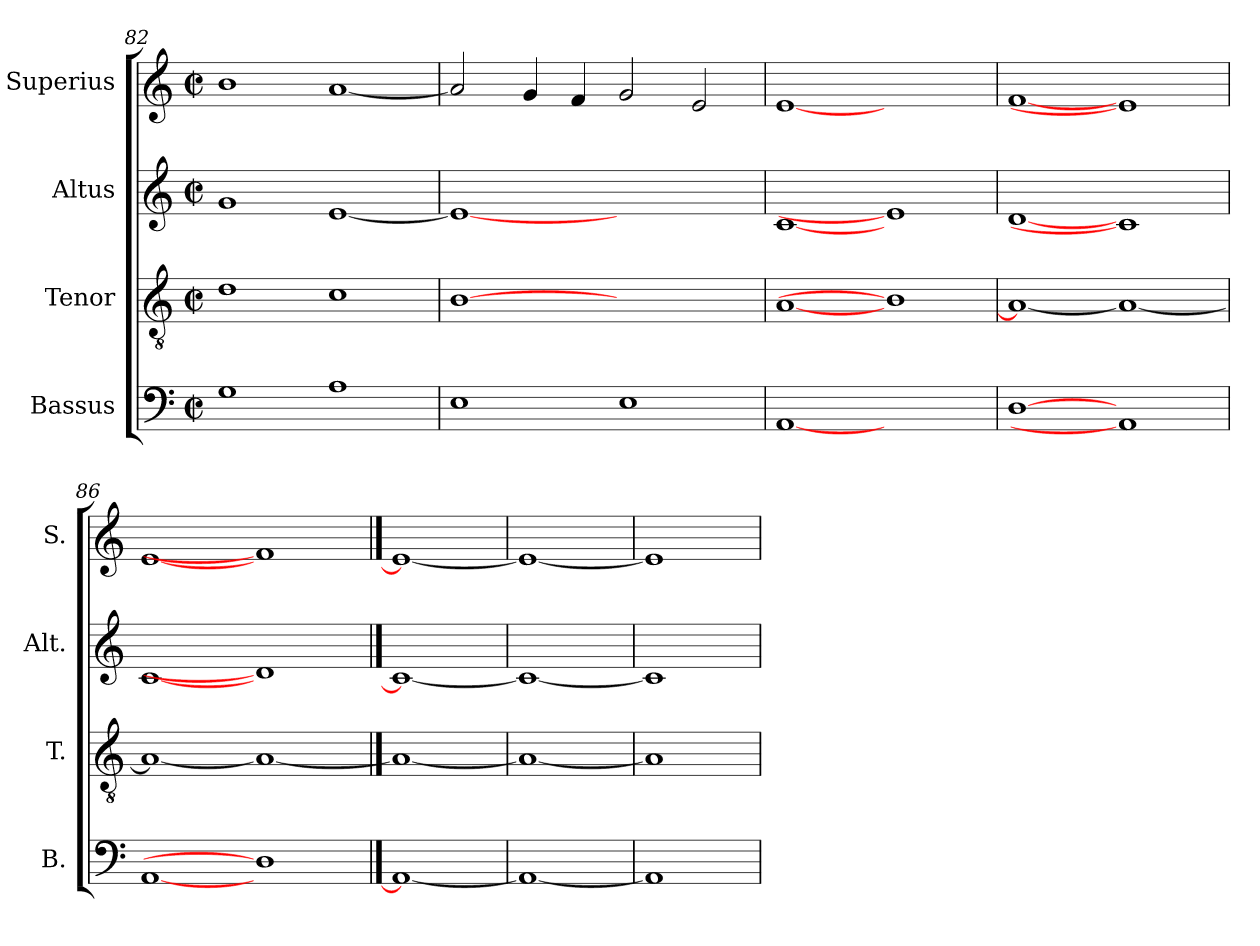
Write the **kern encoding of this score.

**kern	**kern	**kern	**kern
*part4	*part3	*part2	*part1
*staff4	*staff3	*staff2	*staff1
*I"Bassus	*I"Tenor	*I"Altus	*I"Superius
*I'B.	*I'T.	*I'Alt.	*I'S.
*clefF4	*clefGv2	*clefG2	*clefG2
*	*ITrd7c12	*	*
*k[]	*k[]	*k[]	*k[]
*C:	*C:	*C:	*C:
*M2/2	*M2/2	*M2/2	*M2/2
*met(c|)	*met(c|)	*met(c|)	*met(c|)
=82	=82	=82	=82
1Gi	1Di	1gi	1bi
1Ai	1Ci	[<1ei	[<1ai
=83	=83	=83	=83
1Ei	[1BBi	1ei_<	2ai/]
.	.	.	4gi/
.	.	.	4fi/
1Ei	1ryy	1ryy	2gi/
.	.	.	2ei/
=84	=84	=84	=84
[1AAi	[<1AAi	[1ci	[1ei
1ryy	1BBi]	1ei]	1ryy
=85	=85	=85	=85
[1Di	1AAi_<	[1di	[1fi
1AAi]	1AAi_	1ci]	1ei]
=86	=86	=86	=86
[1AAi	1AAi_<	[1ci	[1ei
1Di]	1AAi_	1di]	1fi]
==87	==87	==87	==87
1AAi_	1AAi_	1ci_	1ei_
=88	=88	=88	=88
1AAi_	1AAi_	1ci_	1ei_
=89	=89	=89	=89
1AAi]	1AAi]	1ci]	1ei]
=	=	=	=
*-	*-	*-	*-
